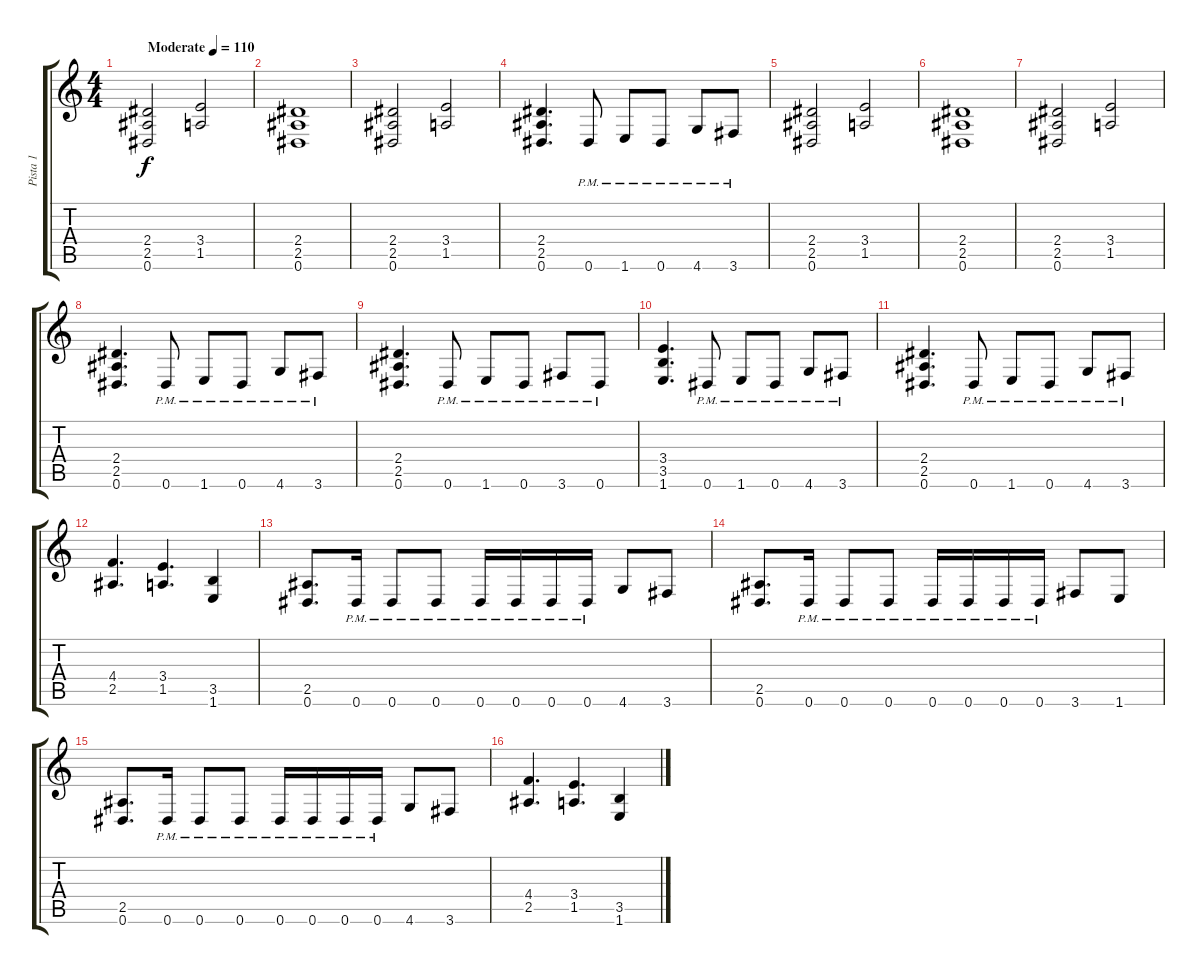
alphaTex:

\track ("Pista 1" "Pista 1") {instrument distortionguitar}
\staff {score tabs}
\tuning (Eb4 Bb3 Gb3 Db3 Ab2 Eb2) {hide}
\ts (4 4)
\tempo (110 "Moderate")
\clef g2
\ks c
(2.4 2.5 0.6).2{dy f instrument distortionguitar} (3.4 1.5).2 |
(2.4 2.5 0.6).1 |
(2.4 2.5 0.6).2 (3.4 1.5).2 |
(2.4 2.5 0.6).4{d} 0.6{pm}.8 1.6{pm}.8 0.6{pm}.8 4.6{pm}.8 3.6{pm}.8 |
(2.4 2.5 0.6).2 (3.4 1.5).2 |
(2.4 2.5 0.6).1 |
(2.4 2.5 0.6).2 (3.4 1.5).2 |
(2.4 2.5 0.6).4{d} 0.6{pm}.8 1.6{pm}.8 0.6{pm}.8 4.6{pm}.8 3.6{pm}.8 |
(2.4 2.5 0.6).4{d} 0.6{pm}.8 1.6{pm}.8 0.6{pm}.8 3.6{pm}.8 0.6{pm}.8 |
(3.4 3.5 1.6).4{d} 0.6{pm}.8 1.6{pm}.8 0.6{pm}.8 4.6{pm}.8 3.6{pm}.8 |
(2.4 2.5 0.6).4{d} 0.6{pm}.8 1.6{pm}.8 0.6{pm}.8 4.6{pm}.8 3.6{pm}.8 |
(4.4 2.5).4{d} (3.4 1.5).4{d} (3.5 1.6).4 |
(2.5 0.6).8{d} 0.6{pm}.16 0.6{pm}.8 0.6{pm}.8 0.6{pm}.16 0.6{pm}.16 0.6{pm}.16 0.6{pm}.16 4.6.8 3.6.8 |
(2.5 0.6).8{d} 0.6{pm}.16 0.6{pm}.8 0.6{pm}.8 0.6{pm}.16 0.6{pm}.16 0.6{pm}.16 0.6{pm}.16 3.6.8 1.6.8 |
(2.5 0.6).8{d} 0.6{pm}.16 0.6{pm}.8 0.6{pm}.8 0.6{pm}.16 0.6{pm}.16 0.6{pm}.16 0.6{pm}.16 4.6.8 3.6.8 |
(4.4 2.5).4{d} (3.4 1.5).4{d} (3.5 1.6).4
